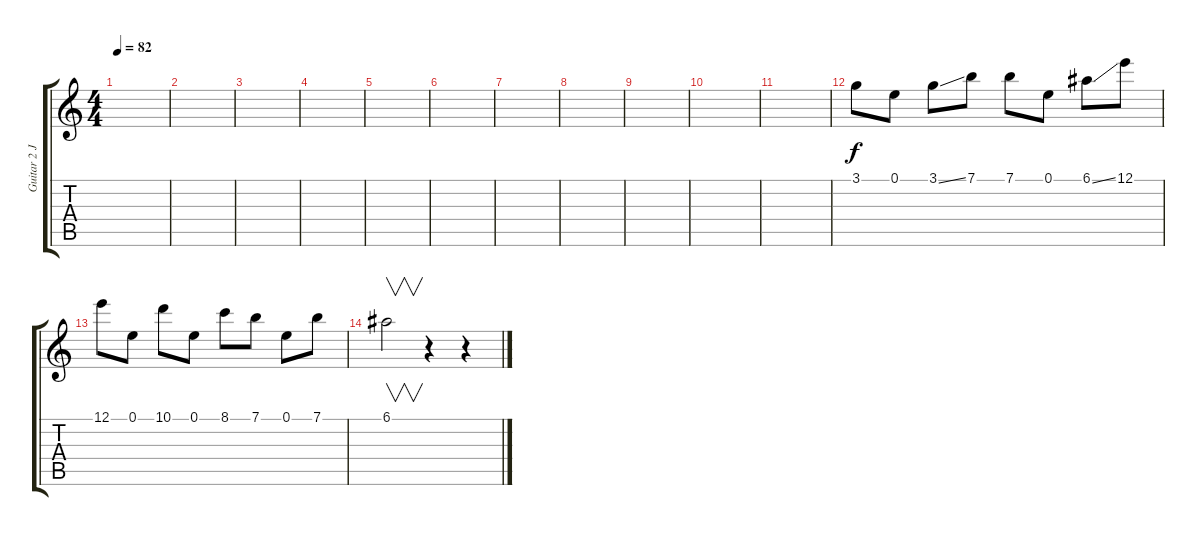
\track ("Guitar 2 Jonny" "Guitar 2 J") {instrument distortionguitar}
\staff {score tabs}
\tuning (E4 B3 G3 D3 A2 E2) {hide}
\ts (4 4)
\tempo 82
\clef g2
\ks c
|
|
|
|
|
|
|
|
|
|
|
3.1.8 0.1.8 3.1{ss}.8 7.1.8 7.1.8 0.1.8 6.1{ss}.8 12.1.8 |
12.1.8 0.1.8 10.1.8 0.1.8 8.1.8 7.1.8 0.1.8 7.1.8 |
6.1.2{v} r.4 r.4
